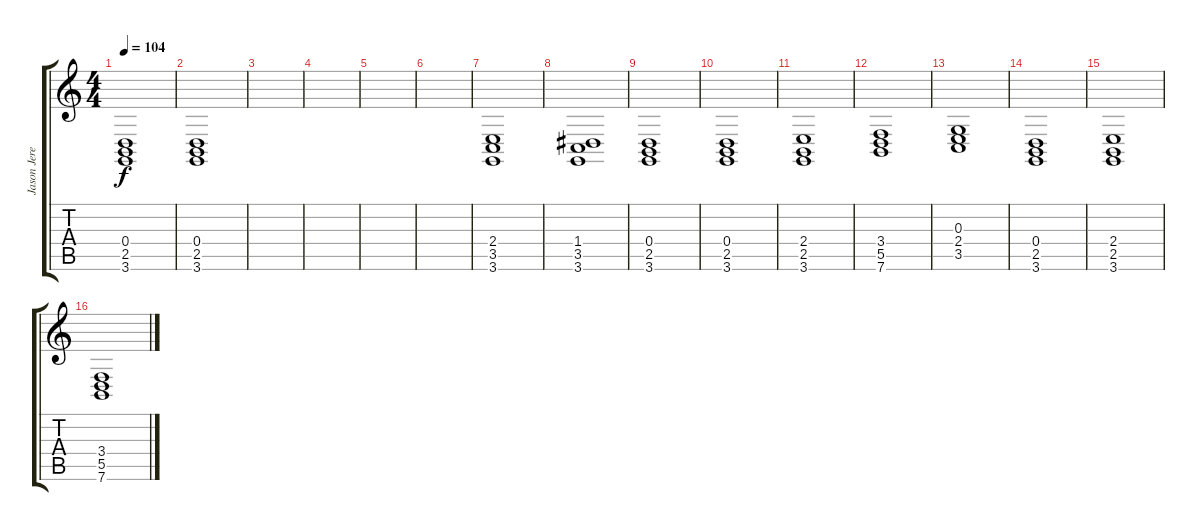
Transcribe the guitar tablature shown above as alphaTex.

\track ("Jason Jeremy Freese(keyboard)" "Jason Jere") {instrument brightacousticpiano}
\staff {score tabs}
\tuning (E4 B3 G3 D3 A2 E2) {hide}
\ts (4 4)
\tempo 104
\clef g2
\ks c
(0.4 2.5 3.6).1{dy f} |
(0.4 2.5 3.6).1 |
|
|
|
|
(2.4 3.5 3.6).1{instrument brightacousticpiano} |
(1.4 3.5 3.6).1 |
(0.4 2.5 3.6).1 |
(0.4 2.5 3.6).1 |
(2.4 2.5 3.6).1 |
(3.4 5.5 7.6).1 |
(0.3 2.4 3.5).1 |
(0.4 2.5 3.6).1 |
(2.4 2.5 3.6).1 |
(3.4 5.5 7.6).1
